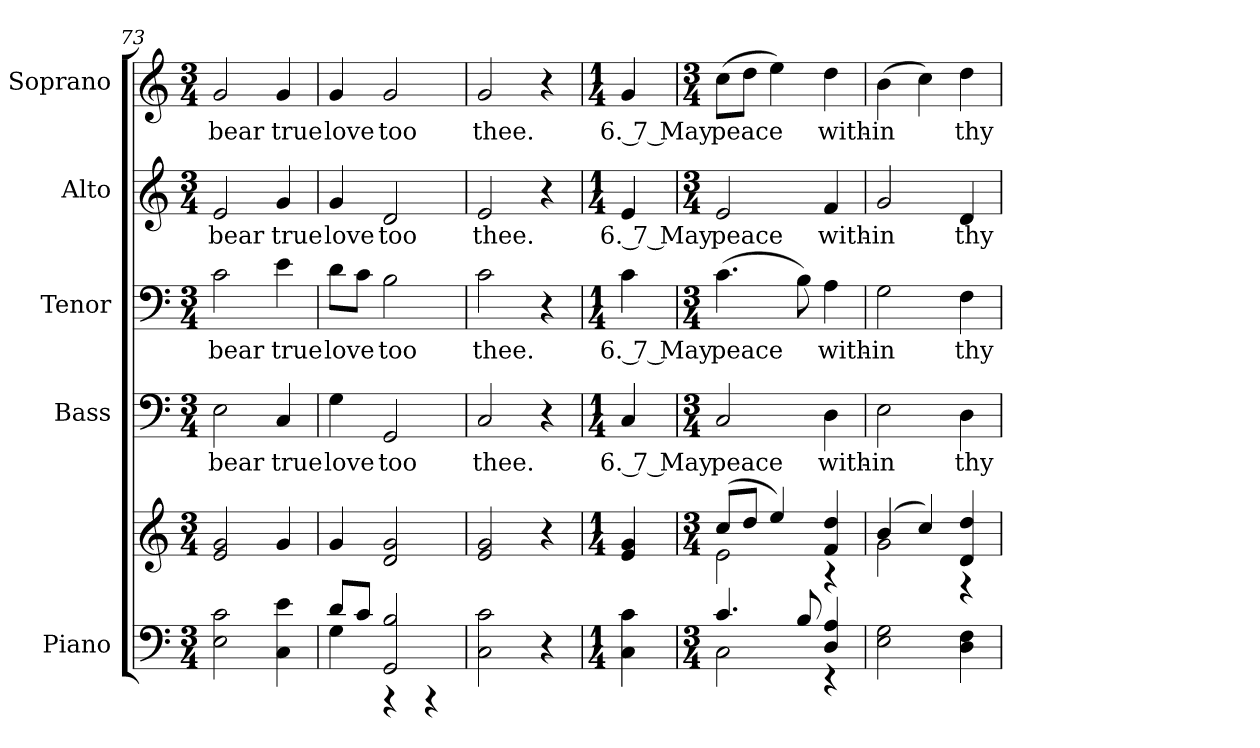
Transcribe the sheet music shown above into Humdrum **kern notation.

**kern	**kern	**kern	**text	**kern	**text	**kern	**text	**kern	**text
*part5	*part5	*part4	*part4	*part3	*part3	*part2	*part2	*part1	*part1
*staff6	*staff5	*staff4	*staff4	*staff3	*staff3	*staff2	*staff2	*staff1	*staff1
*I"Piano	*	*I"Bass	*	*I"Tenor	*	*I"Alto	*	*I"Soprano	*
*I'Pno.	*	*I'B.	*	*I'T.	*	*I'A.	*	*I'S.	*
!!LO:PB:g=z
*clefF4	*clefG2	*clefF4	*	*clefF4	*	*clefG2	*	*clefG2	*
*k[]	*k[]	*k[]	*	*k[]	*	*k[]	*	*k[]	*
*C:	*C:	*C:	*	*C:	*	*C:	*	*C:	*
*M3/4	*M3/4	*M3/4	*	*M3/4	*	*M3/4	*	*M3/4	*
=73	=73	=73	=73	=73	=73	=73	=73	=73	=73
!	!	!	!LO:LY:b:color=#000000	!	!	!	!	!	!
!	!	!	!	!	!LO:LY:b:color=#000000	!	!	!	!
!	!	!	!	!	!	!	!LO:LY:b:color=#000000	!	!
!	!	!	!	!	!	!	!	!	!LO:LY:b:color=#000000
2Ei\ 2ci	2ei/ 2gi	2Ei\	bear	2ci\	bear	2ei/	bear	2gi/	bear
!	!	!	!LO:LY:b:color=#000000	!	!	!	!	!	!
!	!	!	!	!	!LO:LY:b:color=#000000	!	!	!	!
!	!	!	!	!	!	!	!LO:LY:b:color=#000000	!	!
!	!	!	!	!	!	!	!	!	!LO:LY:b:color=#000000
4Ci\ 4ei	4gi/	4Ci/	true	4ei\	true	4gi/	true	4gi/	true
=74	=74	=74	=74	=74	=74	=74	=74	=74	=74
*^	*	*	*	*	*	*	*	*	*
!	!	!	!	!LO:LY:b:color=#000000	!	!	!	!	!	!
!	!	!	!	!	!	!LO:LY:b:color=#000000	!	!	!	!
!	!	!	!	!	!	!	!	!LO:LY:b:color=#000000	!	!
!	!	!	!	!	!	!	!	!	!	!LO:LY:b:color=#000000
8di/L	4Gi\	4gi/	4Gi\	love	8di\L	love	4gi/	love	4gi/	love
8ci/J	.	.	.	.	8ci\J	.	.	.	.	.
!	!	!	!	!LO:LY:b:color=#000000	!	!	!	!	!	!
!	!	!	!	!	!	!LO:LY:b:color=#000000	!	!	!	!
!	!	!	!	!	!	!	!	!LO:LY:b:color=#000000	!	!
!	!	!	!	!	!	!	!	!	!	!LO:LY:b:color=#000000
2GGi/ 2Bi	4r	2di/ 2gi	2GGi/	too	2Bi\	too	2di/	too	2gi/	too
.	4r	.	.	.	.	.	.	.	.	.
*v	*v	*	*	*	*	*	*	*	*	*
=75	=75	=75	=75	=75	=75	=75	=75	=75	=75
*^	*	*	*	*	*	*	*	*	*
!	!	!	!	!LO:LY:b:color=#000000	!	!	!	!	!	!
*v	*v	*	*	*	*	*	*	*	*	*
*^	*	*	*	*	*	*	*	*	*
!	!	!	!	!	!	!LO:LY:b:color=#000000	!	!	!	!
*v	*v	*	*	*	*	*	*	*	*	*
*^	*	*	*	*	*	*	*	*	*
!	!	!	!	!	!	!	!	!LO:LY:b:color=#000000	!	!
*v	*v	*	*	*	*	*	*	*	*	*
*^	*	*	*	*	*	*	*	*	*
!	!	!	!	!	!	!	!	!	!	!LO:LY:b:color=#000000
*v	*v	*	*	*	*	*	*	*	*	*
2Ci\ 2ci	2ei/ 2gi	2Ci/	thee.	2ci\	thee.	2ei/	thee.	2gi/	thee.
4r	4r	4r	.	4r	.	4r	.	4r	.
=76	=76	=76	=76	=76	=76	=76	=76	=76	=76
*M1/4	*M1/4	*M1/4	*	*M1/4	*	*M1/4	*	*M1/4	*
!	!	!	!LO:LY:b:color=#000000	!	!	!	!	!	!
!	!	!	!	!	!LO:LY:b:color=#000000	!	!	!	!
!	!	!	!	!	!	!	!LO:LY:b:color=#000000	!	!
!	!	!	!	!	!	!	!	!	!LO:LY:b:color=#000000
4Ci\ 4ci	4ei/ 4gi	4Ci/	6. 7 May	4ci\	6. 7 May	4ei/	6. 7 May	4gi/	6. 7 May
!!LO:PB:g=z
=77	=77	=77	=77	=77	=77	=77	=77	=77	=77
*M3/4	*M3/4	*M3/4	*	*M3/4	*	*M3/4	*	*M3/4	*
*^	*^	*	*	*	*	*	*	*	*
!	!	!	!	!	!LO:LY:b:color=#000000	!	!	!	!	!	!
!	!	!	!	!	!	!	!LO:LY:b:color=#000000	!	!	!	!
!	!	!	!	!	!	!	!	!	!LO:LY:b:color=#000000	!	!
!	!	!	!	!	!	!	!	!	!	!	!LO:LY:b:color=#000000
4.ci/	2Ci\	(8cci/L	2ei\	2Ci/	peace	(4.ci\	peace	2ei/	peace	(8cci\L	peace
.	.	8ddi/J	.	.	.	.	.	.	.	8ddi\J	.
.	.	4eei/)	.	.	.	.	.	.	.	4eei\)	.
8Bi/	.	.	.	.	.	8Bi\)	.	.	.	.	.
!	!	!	!	!	!LO:LY:b:color=#000000	!	!	!	!	!	!
!	!	!	!	!	!	!	!LO:LY:b:color=#000000	!	!	!	!
!	!	!	!	!	!	!	!	!	!LO:LY:b:color=#000000	!	!
!	!	!	!	!	!	!	!	!	!	!	!LO:LY:b:color=#000000
4Di/ 4Ai	4r	4fi/ 4ddi	4r	4Di\	with-	4Ai\	with-	4fi/	with-	4ddi\	with-
*v	*v	*	*	*	*	*	*	*	*	*	*
=78	=78	=78	=78	=78	=78	=78	=78	=78	=78	=78
*^	*	*	*	*	*	*	*	*	*	*
!	!	!	!	!	!LO:LY:b:color=#000000	!	!	!	!	!	!
*v	*v	*	*	*	*	*	*	*	*	*	*
*^	*	*	*	*	*	*	*	*	*	*
!	!	!	!	!	!	!	!LO:LY:b:color=#000000	!	!	!	!
*v	*v	*	*	*	*	*	*	*	*	*	*
*^	*	*	*	*	*	*	*	*	*	*
!	!	!	!	!	!	!	!	!	!LO:LY:b:color=#000000	!	!
*v	*v	*	*	*	*	*	*	*	*	*	*
*^	*	*	*	*	*	*	*	*	*	*
!	!	!	!	!	!	!	!	!	!	!	!LO:LY:b:color=#000000
*v	*v	*	*	*	*	*	*	*	*	*	*
2Ei\ 2Gi	(4bi/	2gi\	2Ei\	-in	2Gi\	-in	2gi/	-in	(4bi\	-in
.	4cci/)	.	.	.	.	.	.	.	4cci\)	.
!	!	!	!	!LO:LY:b:color=#000000	!	!	!	!	!	!
!	!	!	!	!	!	!LO:LY:b:color=#000000	!	!	!	!
!	!	!	!	!	!	!	!	!LO:LY:b:color=#000000	!	!
!	!	!	!	!	!	!	!	!	!	!LO:LY:b:color=#000000
4Di\ 4Fi	4di/ 4ddi	4r	4Di\	thy	4Fi\	thy	4di/	thy	4ddi\	thy
*	*v	*v	*	*	*	*	*	*	*	*
=	=	=	=	=	=	=	=	=	=
*-	*-	*-	*-	*-	*-	*-	*-	*-	*-
